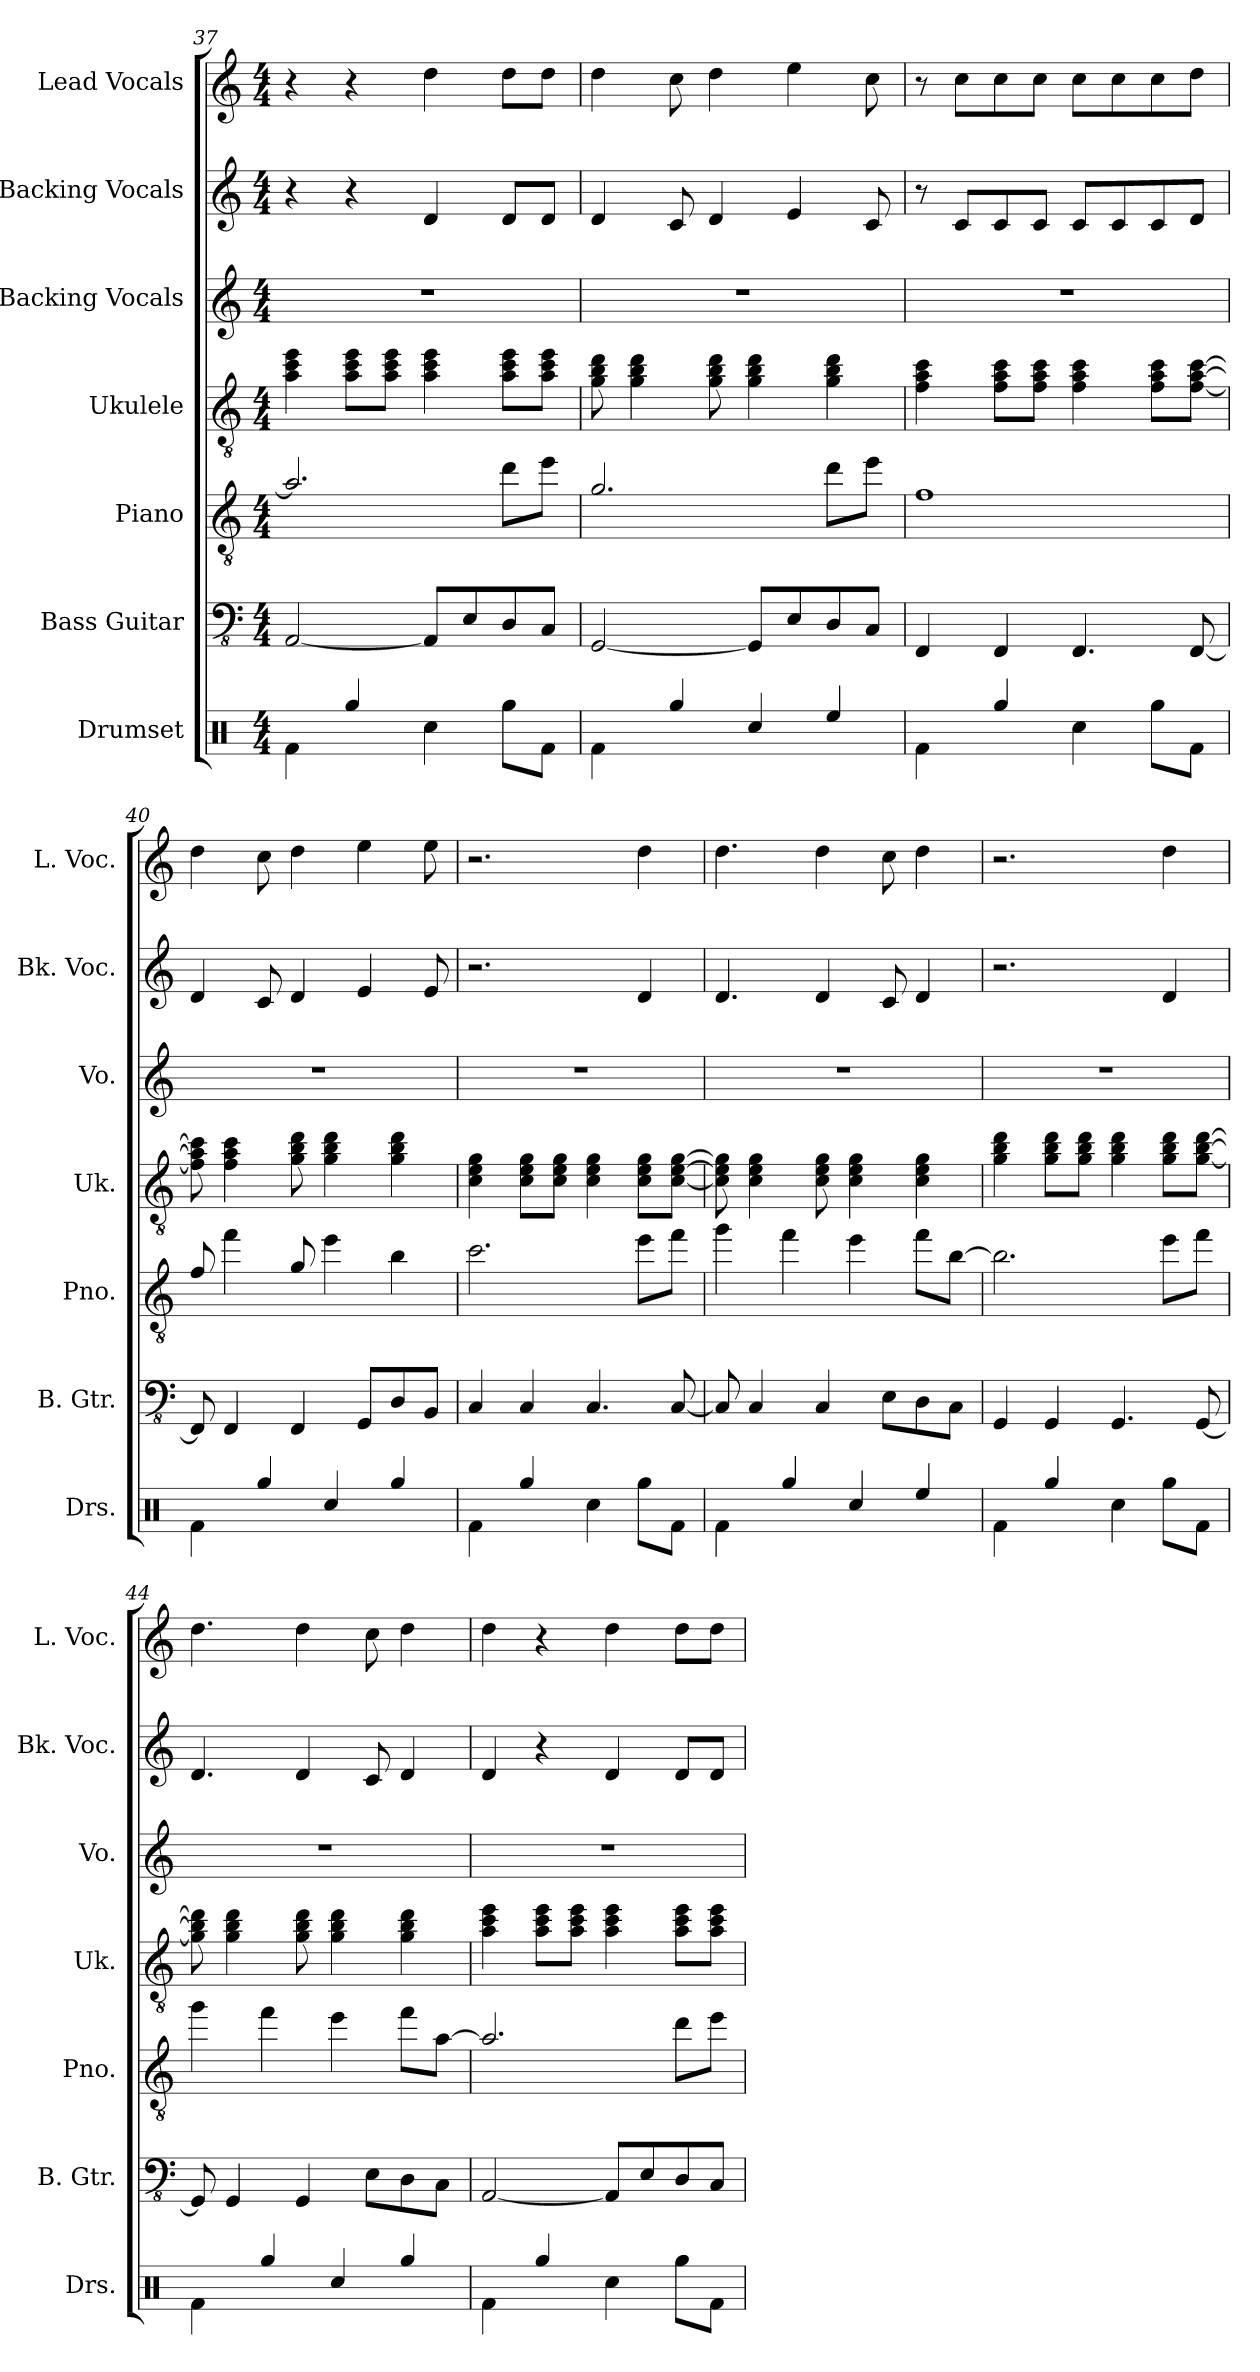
**kern	**kern	**kern	**kern	**kern	**kern	**kern
*part7	*part6	*part5	*part4	*part3	*part2	*part1
*staff7	*staff6	*staff5	*staff4	*staff3	*staff2	*staff1
*I"Drumset	*I"Bass Guitar	*I"Piano	*I"Ukulele	*I"Backing Vocals	*I"Backing Vocals	*I"Lead Vocals
*I'Drs.	*I'B. Gtr.	*I'Pno.	*I'Uk.	*I'Vo.	*I'Bk. Voc.	*I'L. Voc.
*clefX	*clefFv4	*clefGv2	*clefGv2	*clefG2	*clefG2	*clefG2
*k[]	*k[]	*k[]	*k[]	*k[]	*k[]	*k[]
*M4/4	*M4/4	*M4/4	*M4/4	*M4/4	*M4/4	*M4/4
=37	=37	=37	=37	=37	=37	=37
4Rf\	[2AAA/	2.a/]	4a\ 4cc\ 4ee\	1r	4r	4r
4Rgg/	.	.	8a\ 8cc\ 8ee\L	.	4r	4r
.	.	.	8a\ 8cc\ 8ee\J	.	.	.
4Rcc\	8AAA/L]	.	4a\ 4cc\ 4ee\	.	4d/	4dd\
.	8EE/	.	.	.	.	.
8Rgg\L	8DD/	8dd\L	8a\ 8cc\ 8ee\L	.	8d/L	8dd\L
8Rf\J	8CC/J	8ee\J	8a\ 8cc\ 8ee\J	.	8d/J	8dd\J
=38	=38	=38	=38	=38	=38	=38
4Rf\	[2GGG/	2.g/	8g\ 8b\ 8dd\	1r	4d/	4dd\
.	.	.	4g\ 4b\ 4dd\	.	.	.
4Rgg/	.	.	.	.	8c/	8cc\
.	.	.	8g\ 8b\ 8dd\	.	4d/	4dd\
4Rcc/	8GGG/L]	.	4g\ 4b\ 4dd\	.	.	.
.	8EE/	.	.	.	4e/	4ee\
4Ree/	8DD/	8dd\L	4g\ 4b\ 4dd\	.	.	.
.	8CC/J	8ee\J	.	.	8c/	8cc\
=39	=39	=39	=39	=39	=39	=39
4Rf\	4FFF/	1f	4f\ 4a\ 4cc\	1r	8r	8r
.	.	.	.	.	8c/L	8cc\L
4Rgg/	4FFF/	.	8f\ 8a\ 8cc\L	.	8c/	8cc\
.	.	.	8f\ 8a\ 8cc\J	.	8c/J	8cc\J
4Rcc\	4.FFF/	.	4f\ 4a\ 4cc\	.	8c/L	8cc\L
.	.	.	.	.	8c/	8cc\
8Rgg\L	.	.	8f\ 8a\ 8cc\L	.	8c/	8cc\
8Rf\J	[8FFF/	.	[8f\ [8a\ [8cc\J	.	8d/J	8dd\J
!!LO:PB:g=z
=40	=40	=40	=40	=40	=40	=40
4Rf\	8FFF/]	8f/	8f\] 8a\] 8cc\]	1r	4d/	4dd\
.	4FFF/	4ff\	4f\ 4a\ 4cc\	.	.	.
4Rgg/	.	.	.	.	8c/	8cc\
.	4FFF/	8g/	8g\ 8b\ 8dd\	.	4d/	4dd\
4Rcc/	.	4ee\	4g\ 4b\ 4dd\	.	.	.
.	8GGG/L	.	.	.	4e/	4ee\
4Rgg/	8DD/	4b\	4g\ 4b\ 4dd\	.	.	.
.	8BBB/J	.	.	.	8e/	8ee\
=41	=41	=41	=41	=41	=41	=41
4Rf\	4CC/	2.cc\	4c\ 4e\ 4g\	1r	2.r	2.r
4Rgg/	4CC/	.	8c\ 8e\ 8g\L	.	.	.
.	.	.	8c\ 8e\ 8g\J	.	.	.
4Rcc\	4.CC/	.	4c\ 4e\ 4g\	.	.	.
8Rgg\L	.	8ee\L	8c\ 8e\ 8g\L	.	4d/	4dd\
8Rf\J	[8CC/	8ff\J	[8c\ [8e\ [8g\J	.	.	.
=42	=42	=42	=42	=42	=42	=42
4Rf\	8CC/]	4gg\	8c\] 8e\] 8g\]	1r	4.d/	4.dd\
.	4CC/	.	4c\ 4e\ 4g\	.	.	.
4Rgg/	.	4ff\	.	.	.	.
.	4CC/	.	8c\ 8e\ 8g\	.	4d/	4dd\
4Rcc/	.	4ee\	4c\ 4e\ 4g\	.	.	.
.	8EE\L	.	.	.	8c/	8cc\
4Ree/	8DD\	8ff\L	4c\ 4e\ 4g\	.	4d/	4dd\
.	8CC\J	[8b\J	.	.	.	.
=43	=43	=43	=43	=43	=43	=43
4Rf\	4GGG/	2.b\]	4g\ 4b\ 4dd\	1r	2.r	2.r
4Rgg/	4GGG/	.	8g\ 8b\ 8dd\L	.	.	.
.	.	.	8g\ 8b\ 8dd\J	.	.	.
4Rcc\	4.GGG/	.	4g\ 4b\ 4dd\	.	.	.
8Rgg\L	.	8ee\L	8g\ 8b\ 8dd\L	.	4d/	4dd\
8Rf\J	[8GGG/	8ff\J	[8g\ [8b\ [8dd\J	.	.	.
=44	=44	=44	=44	=44	=44	=44
4Rf\	8GGG/]	4gg\	8g\] 8b\] 8dd\]	1r	4.d/	4.dd\
.	4GGG/	.	4g\ 4b\ 4dd\	.	.	.
4Rgg/	.	4ff\	.	.	.	.
.	4GGG/	.	8g\ 8b\ 8dd\	.	4d/	4dd\
4Rcc/	.	4ee\	4g\ 4b\ 4dd\	.	.	.
.	8EE\L	.	.	.	8c/	8cc\
4Rgg/	8DD\	8ff\L	4g\ 4b\ 4dd\	.	4d/	4dd\
.	8CC\J	[8a\J	.	.	.	.
!!LO:PB:g=z
=45	=45	=45	=45	=45	=45	=45
4Rf\	[2AAA/	2.a/]	4a\ 4cc\ 4ee\	1r	4d/	4dd\
4Rgg/	.	.	8a\ 8cc\ 8ee\L	.	4r	4r
.	.	.	8a\ 8cc\ 8ee\J	.	.	.
4Rcc\	8AAA/L]	.	4a\ 4cc\ 4ee\	.	4d/	4dd\
.	8EE/	.	.	.	.	.
8Rgg\L	8DD/	8dd\L	8a\ 8cc\ 8ee\L	.	8d/L	8dd\L
8Rf\J	8CC/J	8ee\J	8a\ 8cc\ 8ee\J	.	8d/J	8dd\J
=	=	=	=	=	=	=
*-	*-	*-	*-	*-	*-	*-
